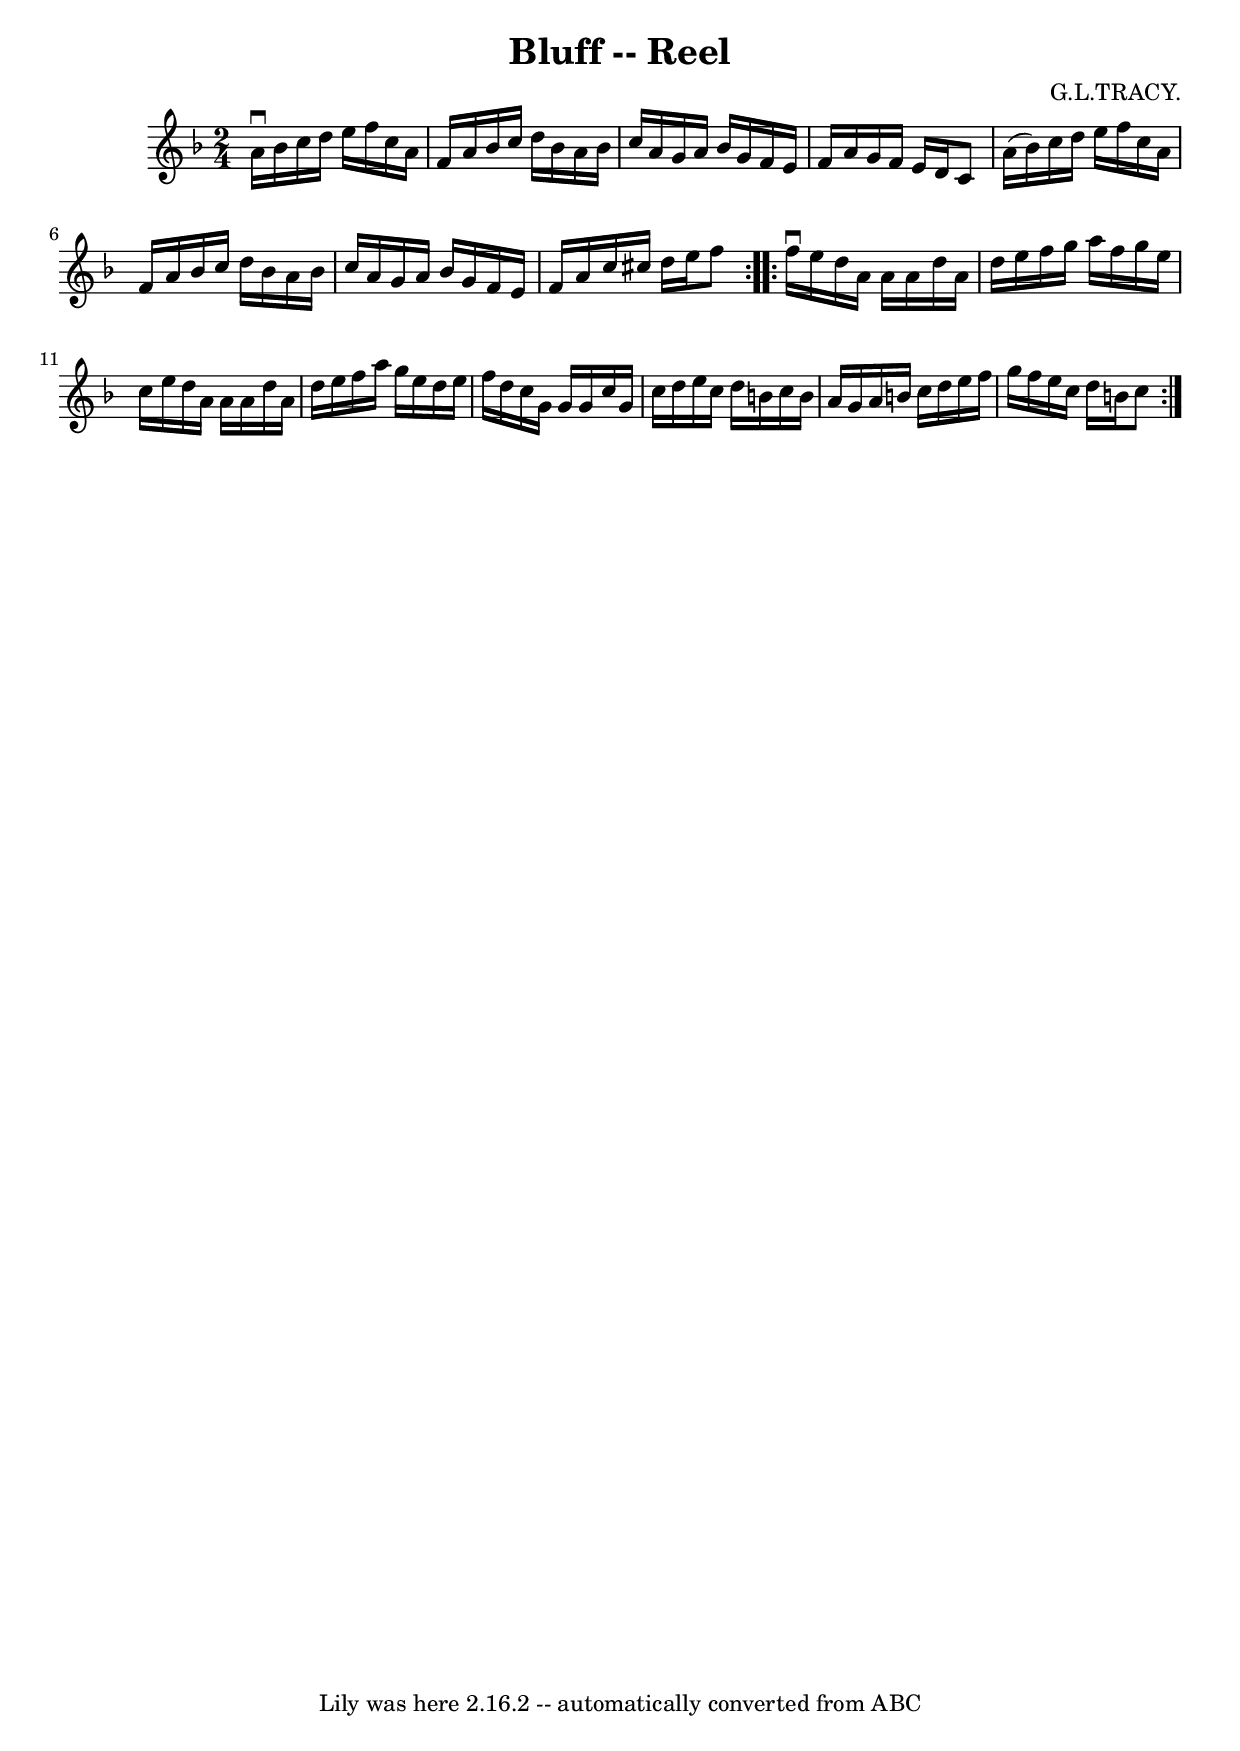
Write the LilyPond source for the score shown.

\version "2.16.2"
\include "Mammoth.ily"
\header {
  %% book = "Ryan's Mammoth Collection"
  composer = "G.L.TRACY."
  crossRefNumber = "1"
  footnotes = "\\\\278"
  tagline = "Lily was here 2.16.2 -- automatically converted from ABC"
  title = "Bluff -- Reel"

}
voicedefault =  {



  \repeat volta 2 {

    \time 2/4 
    \key f \major     a'16^\downbow bes'16   |
    c''16 d''16       e''16 f''16 c''16 a'16 f'16 a'16     |
    bes'16 c''16      d''16 bes'16 a'16 bes'16 c''16 a'16     |
    g'16         a'16 bes'16 g'16 f'16 e'16 f'16 a'16     |
    g'16         f'16 e'16 d'16 c'8 a'16 (bes'16)    |
    c''16         d''16 e''16 f''16 c''16 a'16 f'16 a'16     |
    bes'16        c''16 d''16 bes'16 a'16 bes'16 c''16 a'16     |
    g'16      a'16 bes'16 g'16 f'16 e'16 f'16 a'16     |
    c''16   
    cis''16 d''16 e''16 f''8  
  }     
  \repeat volta 2 {
    f''16^\downbow        e''16   |
    d''16 a'16 a'16 a'16 d''16 a'16 d''16         e''16     |
    f''16 g''16 a''16 f''16 g''16 e''16 c''16      e''16     |
    d''16 a'16 a'16 a'16 d''16 a'16 d''16       e''16     |
    f''16 a''16 g''16 e''16 d''16 e''16         f''16 d''16     |
    c''16 g'16 g'16 g'16 c''16 g'16        c''16 d''16     |
    e''16 c''16 d''16 b'16 c''16 b'16       a'16 g'16     |
    a'16 b'16 c''16 d''16 e''16 f''16        g''16 f''16     |
    e''16 c''16 d''16 b'16 c''8  
  }   

}

\score{
  <<

    \context Staff="default"
    {
      \voicedefault 
      
    }

  >>
  \layout {
    
  }
  \midi {
  }

}
